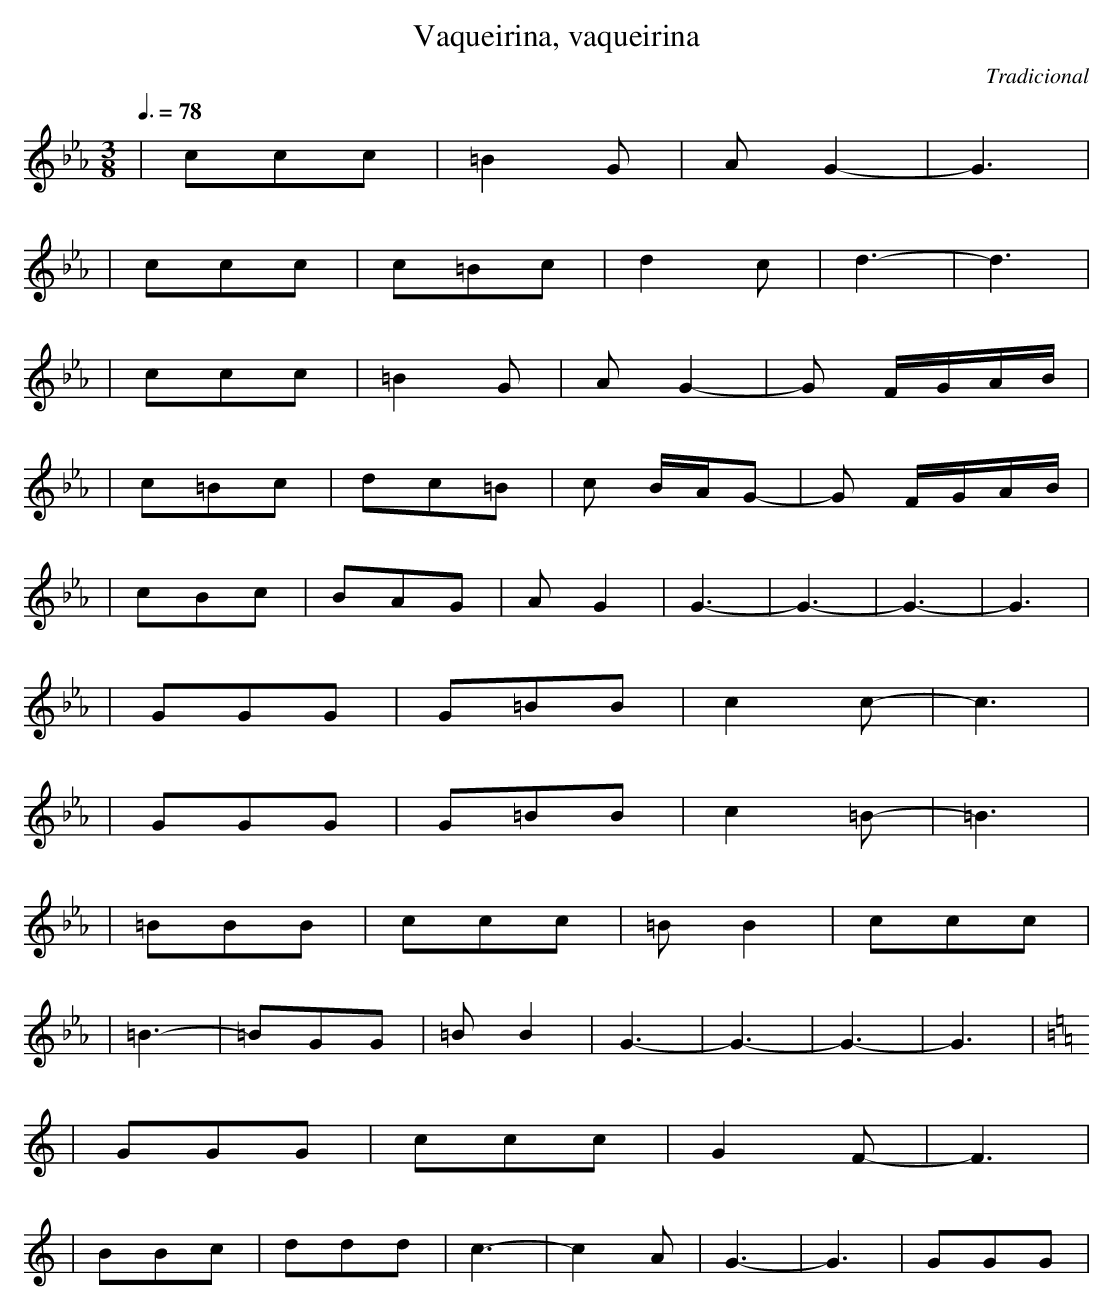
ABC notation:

X:1
T:Vaqueirina, vaqueirina
C:Tradicional
M:3/8
L:1/8
Q:3/8=78
K:Cm
|ccc|=B2 G|A G2-|G3|
|ccc|c=Bc|d2 c|d3-|d3|
|ccc|=B2 G|A G2-|G F/G/A/B/|
|c=Bc|dc=B|c B/A/G-|G F/G/A/B/|
|cBc|BAG|A G2|G3-|G3-|G3-|G3|
|GGG|G=BB|c2 c-|c3|
|GGG|G=BB|c2 =B-|=B3|
|=BBB|ccc|=B B2|ccc|
|=B3-|=BGG|=B B2|G3-|G3-|G3-|G3|
[K:C]
|GGG|ccc|G2 F-|F3|
|BBc|ddd|c3-|c2 A|G3-|G3|GGG|
